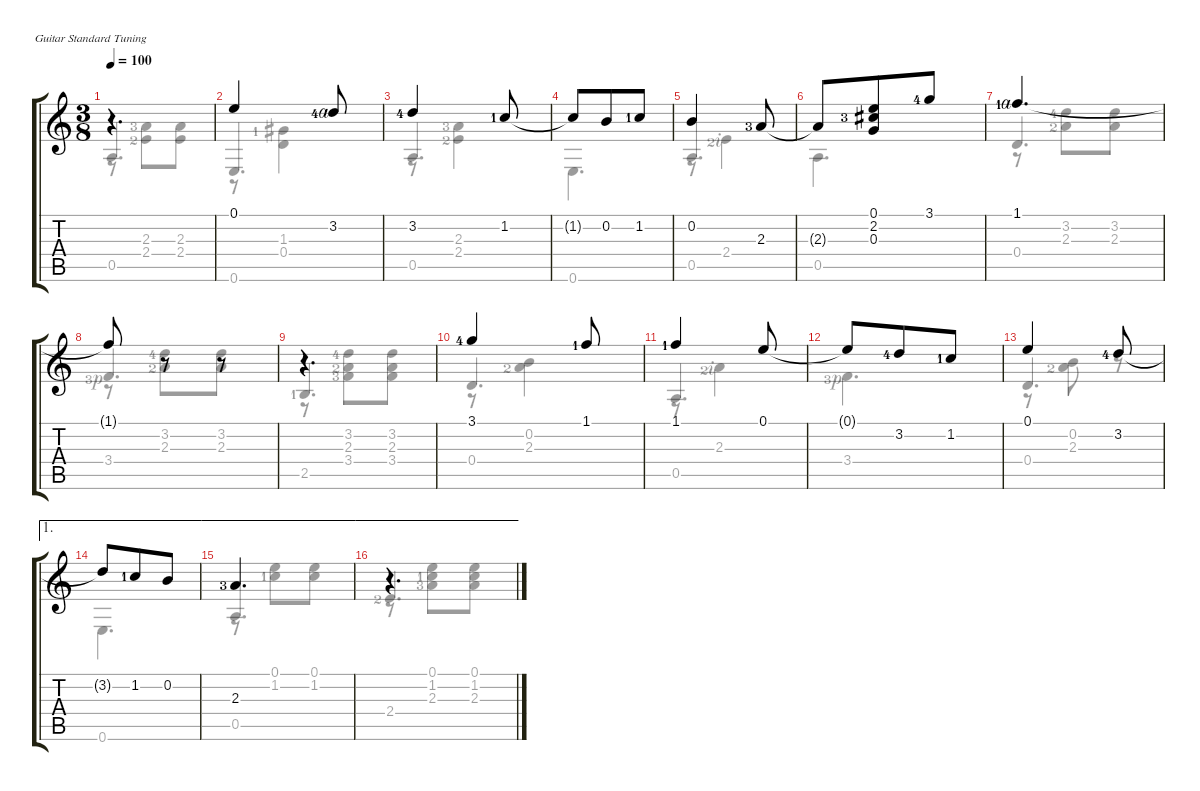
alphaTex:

\defaultSystemsLayout 4
\hideDynamics
\singleTrackTrackNamePolicy hidden
\multiTrackTrackNamePolicy hidden
\firstSystemTrackNameMode fullname
\firstSystemTrackNameOrientation horizontal
\otherSystemsTrackNameOrientation horizontal
\track ("Nylon Guitar" "Nylon Guit") {instrument acousticguitarnylon}
\staff {score tabs}
\tuning (E4 B3 G3 D3 A2 E2)
\voice
\ts (3 8)
\tempo 100
\clef g2
\ks aminor
r.4{d dy mf} |
0.1.4 3.2{lf 5 rf 4}.8 |
3.2{lf 5}.4 1.2{lf 2}.8 |
1.2{t}.8 0.2.8 1.2{lf 2}.8 |
0.2.4 2.3{lf 4}.8 |
2.3{t}.8 (0.3 2.2{lf 4} 0.1).8 3.1{lf 5}.8 |
1.1{lf 2 rf 4}.4{d} |
1.1{t}.8 r.8 r.8 |
r.4{d} |
3.1{lf 5}.4 1.1{lf 2}.8 |
1.1{lf 2}.4 0.1.8 |
0.1{t}.8 3.2{lf 5}.8 1.2{lf 2}.8 |
0.1.4 3.2{lf 5}.8 |
\ae 1
3.2{t}.8 1.2{lf 2}.8 0.2.8 |
\ae 1
2.3{lf 4}.4{d} |
\ae 1
r.4{d}
\voice
\clef g2
\ottava regular
\simile none
\ks aminor
0.5.4{d dy mf beam invert} |
0.6.4{d beam invert} |
0.5.4{d beam invert} |
0.6.4{d} |
0.5.4{d beam invert} |
0.5.4{d} |
0.4.4{d beam invert} |
3.4{lf 4 rf 1}.4{d beam invert} |
2.5{lf 2}.4{d beam invert} |
0.4.4{d beam invert} |
0.5.4{d beam invert} |
3.4{lf 4 rf 1}.4{d} |
0.4.4{d beam invert} |
0.6.4{d} |
0.5.4{d beam invert} |
2.4{lf 3}.4{d beam invert}
\voice
\clef g2
\ottava regular
\simile none
\ks aminor
r.8{dy mf} (2.4{lf 3} 2.3{lf 4}).8 (2.3 2.4).8 |
r.8 (0.4 1.3{lf 2}).4 |
r.8 (2.4{lf 3} 2.3{lf 4}).4 |
|
r.8 2.4{lf 3 rf 2}.4 |
|
r.8 (2.3{lf 3} 3.2{lf 5}).8 (3.2 2.3).8 |
r.8 (3.2{lf 5} 2.3{lf 3}).8 (2.3 3.2).8 |
r.8 (3.4{lf 4} 2.3{lf 3} 3.2{lf 5}).8 (3.2 2.3 3.4).8 |
r.8 (2.3{lf 3} 0.2).4 |
r.8 2.3{lf 3 rf 2}.4 |
|
r.8 (2.3{lf 3} 0.2).8 r.8 |
|
r.8 (0.1 1.2{lf 2}).8 (1.2 0.1).8 |
r.8 (0.1 1.2{lf 2} 2.3{lf 4}).8 (2.3 1.2 0.1).8
